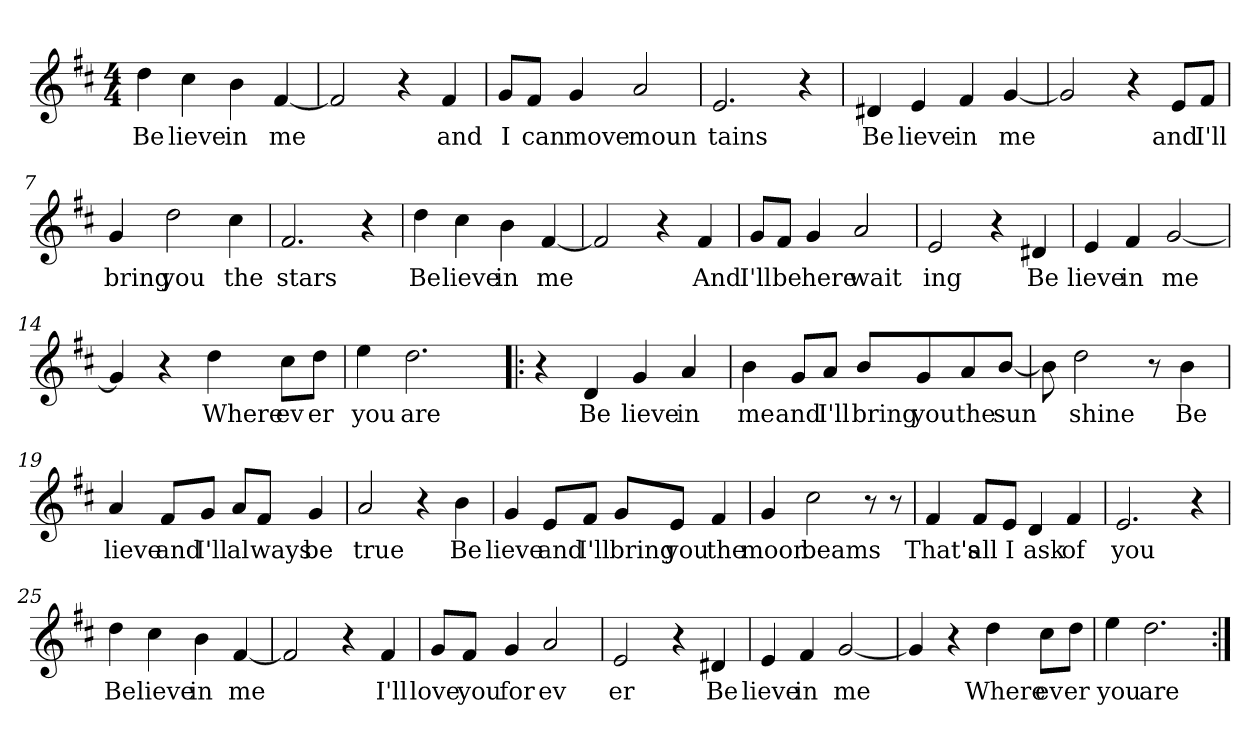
**kern	**text
*part1	*part1
*staff1	*staff1
*clefG2	*
*k[f#c#]	*
*D:	*
*M4/4	*
=1	=1
!	!LO:LY:b
4dd\	Be
!	!LO:LY:b
4cc#\	lieve
!	!LO:LY:b
4b\	in
!	!LO:LY:b
[4f#/	me
=2	=2
2f#/]	.
4r	.
!	!LO:LY:b
4f#/	and
=3	=3
!	!LO:LY:b
8g/L	I
!	!LO:LY:b
8f#/J	can
!	!LO:LY:b
4g/	move
!	!LO:LY:b
2a/	moun
=4	=4
!	!LO:LY:b
2.e/	tains
4r	.
!!LO:LB:g=z
=5	=5
!	!LO:LY:b
4d#X/	Be
!	!LO:LY:b
4e/	lieve
!	!LO:LY:b
4f#/	in
!	!LO:LY:b
[4g/	me
=6	=6
2g/]	.
4r	.
!	!LO:LY:b
8e/L	and
!	!LO:LY:b
8f#/J	I'll
=7	=7
!	!LO:LY:b
4g/	bring
!	!LO:LY:b
2dd\	you
!	!LO:LY:b
4cc#\	the
=8	=8
!	!LO:LY:b
2.f#/	stars
4r	.
!!LO:LB:g=z
=9	=9
!	!LO:LY:b
4dd\	Be
!	!LO:LY:b
4cc#\	lieve
!	!LO:LY:b
4b\	in
!	!LO:LY:b
[4f#/	me
=10	=10
2f#/]	.
4r	.
!	!LO:LY:b
4f#/	And
=11	=11
!	!LO:LY:b
8g/L	I'll
!	!LO:LY:b
8f#/J	be
!	!LO:LY:b
4g/	here
!	!LO:LY:b
2a/	wait
=12	=12
!	!LO:LY:b
2e/	ing
4r	.
!	!LO:LY:b
4d#X/	Be
!!LO:LB:g=z
=13	=13
!	!LO:LY:b
4e/	lieve
!	!LO:LY:b
4f#/	in
!	!LO:LY:b
[2g/	me
=14	=14
4g/]	.
4r	.
!	!LO:LY:b
4dd\	Where
!	!LO:LY:b
8cc#\L	ev
!	!LO:LY:b
8dd\J	er
=15	=15
!	!LO:LY:b
4ee\	you
!	!LO:LY:b
2.dd\	are
=16!|:	=16!|:
4r	.
!	!LO:LY:b
4d/	Be
!	!LO:LY:b
4g/	lieve
!	!LO:LY:b
4a/	in
!!LO:LB:g=z
=17	=17
!	!LO:LY:b
4b\	me
!	!LO:LY:b
8g/L	and
!	!LO:LY:b
8a/J	I'll
!	!LO:LY:b
8b/L	bring
!	!LO:LY:b
8g/	you
!	!LO:LY:b
8a/	the
!	!LO:LY:b
[8b/J	sun
=18	=18
8b\]	.
!	!LO:LY:b
2dd\	shine
8r	.
!	!LO:LY:b
4b\	Be
=19	=19
!	!LO:LY:b
4a/	lieve
!	!LO:LY:b
8f#/L	and
!	!LO:LY:b
8g/J	I'll
!	!LO:LY:b
8a/L	al
!	!LO:LY:b
8f#/J	ways
!	!LO:LY:b
4g/	be
=20	=20
!	!LO:LY:b
2a/	true
4r	.
!	!LO:LY:b
4b\	Be
!!LO:LB:g=z
=21	=21
!	!LO:LY:b
4g/	lieve
!	!LO:LY:b
8e/L	and
!	!LO:LY:b
8f#/J	I'll
!	!LO:LY:b
8g/L	bring
!	!LO:LY:b
8e/J	you
!	!LO:LY:b
4f#/	the
=22	=22
!	!LO:LY:b
4g/	moon
!	!LO:LY:b
2cc#\	beams
8r	.
8r	.
=23	=23
!	!LO:LY:b
4f#/	That's
!	!LO:LY:b
8f#/L	all
!	!LO:LY:b
8e/J	I
!	!LO:LY:b
4d/	ask
!	!LO:LY:b
4f#/	of
=24	=24
!	!LO:LY:b
2.e/	you
4r	.
!!LO:LB:g=z
=25	=25
!	!LO:LY:b
4dd\	Be
!	!LO:LY:b
4cc#\	lieve
!	!LO:LY:b
4b\	in
!	!LO:LY:b
[4f#/	me
=26	=26
2f#/]	.
4r	.
!	!LO:LY:b
4f#/	I'll
=27	=27
!	!LO:LY:b
8g/L	love
!	!LO:LY:b
8f#/J	you
!	!LO:LY:b
4g/	for
!	!LO:LY:b
2a/	ev
=28	=28
!	!LO:LY:b
2e/	er
4r	.
!	!LO:LY:b
4d#X/	Be
!!LO:LB:g=z
=29	=29
!	!LO:LY:b
4e/	lieve
!	!LO:LY:b
4f#/	in
!	!LO:LY:b
[2g/	me
=30	=30
4g/]	.
4r	.
!	!LO:LY:b
4dd\	Where
!	!LO:LY:b
8cc#\L	ev
!	!LO:LY:b
8dd\J	er
=31	=31
!	!LO:LY:b
4ee\	you
!	!LO:LY:b
2.dd\	are
=:|!	=:|!
*-	*-
